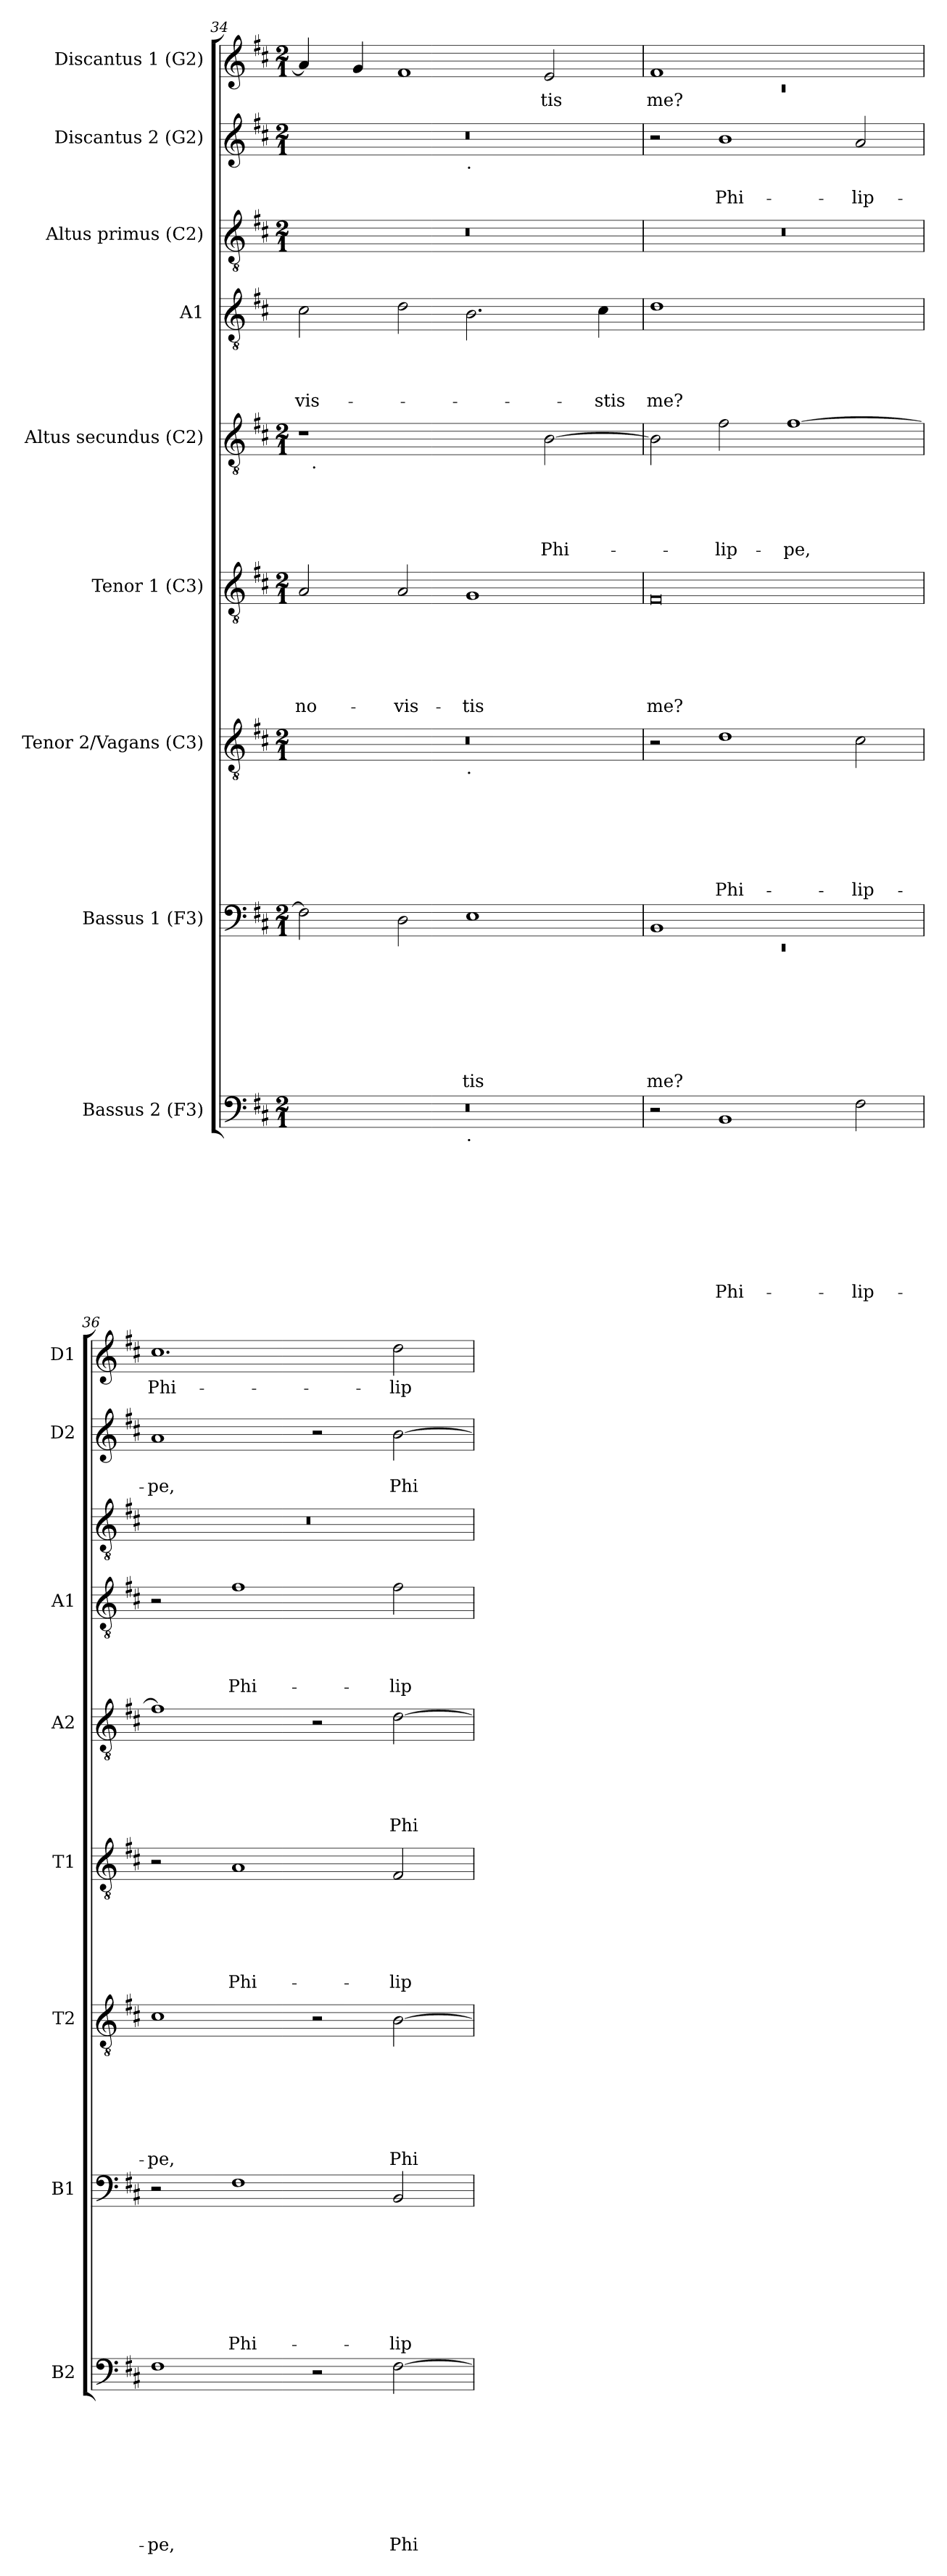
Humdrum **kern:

**kern	**text	**text	**text	**text	**text	**text	**text	**text	**text	**kern	**text	**text	**text	**text	**text	**text	**text	**text	**kern	**text	**text	**text	**text	**text	**text	**text	**kern	**text	**text	**text	**text	**text	**text	**kern	**text	**text	**text	**text	**text	**kern	**text	**text	**text	**text	**kern	**kern	**text	**text	**kern	**text
*part9	*part9	*part9	*part9	*part9	*part9	*part9	*part9	*part9	*part9	*part8	*part8	*part8	*part8	*part8	*part8	*part8	*part8	*part8	*part7	*part7	*part7	*part7	*part7	*part7	*part7	*part7	*part6	*part6	*part6	*part6	*part6	*part6	*part6	*part5	*part5	*part5	*part5	*part5	*part5	*part4	*part4	*part4	*part4	*part4	*part3	*part2	*part2	*part2	*part1	*part1
*staff9	*staff9	*staff9	*staff9	*staff9	*staff9	*staff9	*staff9	*staff9	*staff9	*staff8	*staff8	*staff8	*staff8	*staff8	*staff8	*staff8	*staff8	*staff8	*staff7	*staff7	*staff7	*staff7	*staff7	*staff7	*staff7	*staff7	*staff6	*staff6	*staff6	*staff6	*staff6	*staff6	*staff6	*staff5	*staff5	*staff5	*staff5	*staff5	*staff5	*staff4	*staff4	*staff4	*staff4	*staff4	*staff3	*staff2	*staff2	*staff2	*staff1	*staff1
*I"Bassus 2 (F3)	*	*	*	*	*	*	*	*	*	*I"Bassus 1 (F3)	*	*	*	*	*	*	*	*	*I"Tenor 2/Vagans (C3)	*	*	*	*	*	*	*	*I"Tenor 1 (C3)	*	*	*	*	*	*	*I"Altus secundus (C2)	*	*	*	*	*	*I"A1	*	*	*	*	*I"Altus primus (C2)	*I"Discantus 2 (G2)	*	*	*I"Discantus 1 (G2)	*
*I'B2	*	*	*	*	*	*	*	*	*	*I'B1	*	*	*	*	*	*	*	*	*I'T2	*	*	*	*	*	*	*	*I'T1	*	*	*	*	*	*	*I'A2	*	*	*	*	*	*I'A1	*	*	*	*	*	*I'D2	*	*	*I'D1	*
*clefF4	*	*	*	*	*	*	*	*	*	*clefF4	*	*	*	*	*	*	*	*	*clefGv2	*	*	*	*	*	*	*	*clefGv2	*	*	*	*	*	*	*clefGv2	*	*	*	*	*	*clefGv2	*	*	*	*	*clefGv2	*clefG2	*	*	*clefG2	*
*k[f#c#]	*	*	*	*	*	*	*	*	*	*k[f#c#]	*	*	*	*	*	*	*	*	*k[f#c#]	*	*	*	*	*	*	*	*k[f#c#]	*	*	*	*	*	*	*k[f#c#]	*	*	*	*	*	*k[f#c#]	*	*	*	*	*k[f#c#]	*k[f#c#]	*	*	*k[f#c#]	*
*D:	*	*	*	*	*	*	*	*	*	*D:	*	*	*	*	*	*	*	*	*D:	*	*	*	*	*	*	*	*D:	*	*	*	*	*	*	*D:	*	*	*	*	*	*D:	*	*	*	*	*D:	*D:	*	*	*D:	*
*M2/1	*	*	*	*	*	*	*	*	*	*M2/1	*	*	*	*	*	*	*	*	*M2/1	*	*	*	*	*	*	*	*M2/1	*	*	*	*	*	*	*M2/1	*	*	*	*	*	*	*	*	*	*	*M2/1	*M2/1	*	*	*M2/1	*
=34	=34	=34	=34	=34	=34	=34	=34	=34	=34	=34	=34	=34	=34	=34	=34	=34	=34	=34	=34	=34	=34	=34	=34	=34	=34	=34	=34	=34	=34	=34	=34	=34	=34	=34	=34	=34	=34	=34	=34	=34	=34	=34	=34	=34	=34	=34	=34	=34	=34	=34
!	!	!	!	!	!	!	!	!	!	!	!	!	!	!	!	!	!	!	!	!	!	!	!	!	!	!	!	!	!	!	!	!	!LO:LY:b	!	!	!	!	!	!	!	!	!	!	!LO:LY:b	!	!	!	!	!	!
*^	*	*	*	*	*	*	*	*	*	*	*	*	*	*	*	*	*	*	*^	*	*	*	*	*	*	*	*	*	*	*	*	*	*	*^	*	*	*	*	*	*	*	*	*	*	*	*^	*	*	*	*
0r	1ryy	.	.	.	.	.	.	.	.	.	2F#\]	.	.	.	.	.	.	.	.	0r	1ryy	.	.	.	.	.	.	.	2A/	.	.	.	.	.	-no-	1r	32ryy	.	.	.	.	.	2c#\	.	.	.	-vis-	0r	0r	1ryy	.	.	4a/]	.
!	!	!	!	!	!	!	!	!	!	!	!	!	!	!	!	!	!	!	!	!	!	!	!	!	!	!	!	!	!	!	!	!	!	!	!	!	!LO:TX:b:t=.	!	!	!	!	!	!	!	!	!	!	!	!	!	!	!	!	!
.	.	.	.	.	.	.	.	.	.	.	.	.	.	.	.	.	.	.	.	.	.	.	.	.	.	.	.	.	.	.	.	.	.	.	.	.	1ryy	.	.	.	.	.	.	.	.	.	.	.	.	.	.	.	.	.
.	.	.	.	.	.	.	.	.	.	.	.	.	.	.	.	.	.	.	.	.	.	.	.	.	.	.	.	.	.	.	.	.	.	.	.	.	.	.	.	.	.	.	.	.	.	.	.	.	.	.	.	.	4g/	.
!	!	!	!	!	!	!	!	!	!	!	!	!	!	!	!	!	!	!	!	!	!	!	!	!	!	!	!	!	!	!	!	!	!	!	!LO:LY:b	!	!	!	!	!	!	!	!	!	!	!	!	!	!	!	!	!	!	!
.	.	.	.	.	.	.	.	.	.	.	2D\	.	.	.	.	.	.	.	.	.	.	.	.	.	.	.	.	.	2A/	.	.	.	.	.	-vis-	.	.	.	.	.	.	.	2d\	.	.	.	.	.	.	.	.	.	1f#	.
!	!	!	!	!	!	!	!	!	!	!	!	!	!	!	!	!	!	!	!	!	!	!	!	!	!	!	!	!	!	!	!	!	!	!	!	!	!	!	!	!	!	!	!	!	!	!	!	!	!	!LO:TX:b:t=.	!	!	!	!
!	!	!	!	!	!	!	!	!	!	!	!	!	!	!	!	!	!	!	!	!	!LO:TX:b:t=.	!	!	!	!	!	!	!	!	!	!	!	!	!	!	!	!	!	!	!	!	!	!	!	!	!	!	!	!	!	!	!	!	!
!	!LO:TX:b:t=.	!	!	!	!	!	!	!	!	!	!	!	!	!	!	!	!	!	!	!	!	!	!	!	!	!	!	!	!	!	!	!	!	!	!	!	!	!	!	!	!	!	!	!	!	!	!	!	!	!	!	!	!	!
!	!	!	!	!	!	!	!	!	!	!	!	!	!	!	!	!	!	!	!LO:LY:b	!	!	!	!	!	!	!	!	!	!	!	!	!	!	!	!LO:LY:b	!	!	!	!	!	!	!	!	!	!	!	!	!	!	!	!	!	!	!
.	1ryy	.	.	.	.	.	.	.	.	.	1E	.	.	.	.	.	.	.	-tis	.	1ryy	.	.	.	.	.	.	.	1G	.	.	.	.	.	-tis	2ryy	.	.	.	.	.	.	2.B\	.	.	.	.	.	.	1ryy	.	.	.	.
.	.	.	.	.	.	.	.	.	.	.	.	.	.	.	.	.	.	.	.	.	.	.	.	.	.	.	.	.	.	.	.	.	.	.	.	.	2ryy	.	.	.	.	.	.	.	.	.	.	.	.	.	.	.	.	.
!	!	!	!	!	!	!	!	!	!	!	!	!	!	!	!	!	!	!	!	!	!	!	!	!	!	!	!	!	!	!	!	!	!	!	!	!	!	!	!	!	!	!LO:LY:b	!	!	!	!	!	!	!	!	!	!	!	!LO:LY:b
.	.	.	.	.	.	.	.	.	.	.	.	.	.	.	.	.	.	.	.	.	.	.	.	.	.	.	.	.	.	.	.	.	.	.	.	[>2B\	.	.	.	.	.	Phi-	.	.	.	.	.	.	.	.	.	.	2e/	-tis
.	.	.	.	.	.	.	.	.	.	.	.	.	.	.	.	.	.	.	.	.	.	.	.	.	.	.	.	.	.	.	.	.	.	.	.	.	4...ryy	.	.	.	.	.	.	.	.	.	.	.	.	.	.	.	.	.
!	!	!	!	!	!	!	!	!	!	!	!	!	!	!	!	!	!	!	!	!	!	!	!	!	!	!	!	!	!	!	!	!	!	!	!	!	!	!	!	!	!	!	!	!	!	!	!LO:LY:b	!	!	!	!	!	!	!
.	.	.	.	.	.	.	.	.	.	.	.	.	.	.	.	.	.	.	.	.	.	.	.	.	.	.	.	.	.	.	.	.	.	.	.	.	.	.	.	.	.	.	4c#\	.	.	.	-stis	.	.	.	.	.	.	.
=35	=35	=35	=35	=35	=35	=35	=35	=35	=35	=35	=35	=35	=35	=35	=35	=35	=35	=35	=35	=35	=35	=35	=35	=35	=35	=35	=35	=35	=35	=35	=35	=35	=35	=35	=35	=35	=35	=35	=35	=35	=35	=35	=35	=35	=35	=35	=35	=35	=35	=35	=35	=35	=35	=35
*	*	*	*	*	*	*	*	*	*	*	*^	*	*	*	*	*	*	*	*	*	*	*	*	*	*	*	*	*	*	*	*	*	*	*	*	*	*	*	*	*	*	*	*^	*	*	*	*	*	*	*	*	*	*^	*
!	!	!	!	!	!	!	!	!	!	!	!	!LO:N:vis=1	!	!	!	!	!	!	!	!LO:LY:b	!	!	!	!	!	!	!	!	!	!	!	!	!	!	!	!LO:LY:b	!	!	!	!	!	!	!	!	!LO:N:vis=1	!	!	!	!LO:LY:b	!	!	!	!	!	!	!LO:N:vis=1	!LO:LY:b
*v	*v	*	*	*	*	*	*	*	*	*	*	*	*	*	*	*	*	*	*	*	*v	*v	*	*	*	*	*	*	*	*	*	*	*	*	*	*	*v	*v	*	*	*	*	*	*	*	*	*	*	*	*	*v	*v	*	*	*	*	*
2r	.	.	.	.	.	.	.	.	.	1BB	0rEE	.	.	.	.	.	.	.	me?	2r	.	.	.	.	.	.	.	0F#	.	.	.	.	.	me?	2B\]	.	.	.	.	.	1d	0rC	.	.	.	me?	0r	2r	.	.	1f#	0rc	me?
!	!	!	!	!	!	!	!	!	!LO:LY:b	!	!	!	!	!	!	!	!	!	!	!	!	!	!	!	!	!	!LO:LY:b	!	!	!	!	!	!	!	!	!	!	!	!	!LO:LY:b	!	!	!	!	!	!	!	!	!	!LO:LY:b	!	!	!
1BB	.	.	.	.	.	.	.	.	Phi-	.	.	.	.	.	.	.	.	.	.	1d	.	.	.	.	.	.	Phi-	.	.	.	.	.	.	.	2f#\	.	.	.	.	-lip-	.	.	.	.	.	.	.	1b	.	Phi-	.	.	.
!	!	!	!	!	!	!	!	!	!	!	!	!	!	!	!	!	!	!	!	!	!	!	!	!	!	!	!	!	!	!	!	!	!	!	!	!	!	!	!	!LO:LY:b	!	!	!	!	!	!	!	!	!	!	!	!	!
.	.	.	.	.	.	.	.	.	.	1ryy	.	.	.	.	.	.	.	.	.	.	.	.	.	.	.	.	.	.	.	.	.	.	.	.	[>1f#	.	.	.	.	-pe,	1ryy	.	.	.	.	.	.	.	.	.	1ryy	.	.
!	!	!	!	!	!	!	!	!	!LO:LY:b	!	!	!	!	!	!	!	!	!	!	!	!	!	!	!	!	!	!LO:LY:b	!	!	!	!	!	!	!	!	!	!	!	!	!	!	!	!	!	!	!	!	!	!	!LO:LY:b	!	!	!
2F#\	.	.	.	.	.	.	.	.	-lip-	.	.	.	.	.	.	.	.	.	.	2c#\	.	.	.	.	.	.	-lip-	.	.	.	.	.	.	.	.	.	.	.	.	.	.	.	.	.	.	.	.	2a/	.	-lip-	.	.	.
*	*	*	*	*	*	*	*	*	*	*v	*v	*	*	*	*	*	*	*	*	*	*	*	*	*	*	*	*	*	*	*	*	*	*	*	*	*	*	*	*	*	*v	*v	*	*	*	*	*	*	*	*	*v	*v	*
=36	=36	=36	=36	=36	=36	=36	=36	=36	=36	=36	=36	=36	=36	=36	=36	=36	=36	=36	=36	=36	=36	=36	=36	=36	=36	=36	=36	=36	=36	=36	=36	=36	=36	=36	=36	=36	=36	=36	=36	=36	=36	=36	=36	=36	=36	=36	=36	=36	=36	=36
!	!	!	!	!	!	!	!	!	!LO:LY:b	!	!	!	!	!	!	!	!	!	!	!	!	!	!	!	!	!LO:LY:b	!	!	!	!	!	!	!	!	!	!	!	!	!	!	!	!	!	!	!	!	!	!LO:LY:b	!	!LO:LY:b
1F#	.	.	.	.	.	.	.	.	-pe,	2r	.	.	.	.	.	.	.	.	1c#	.	.	.	.	.	.	-pe,	2r	.	.	.	.	.	.	1f#]	.	.	.	.	.	2r	.	.	.	.	0r	1a	.	-pe,	1.cc#	Phi-
!	!	!	!	!	!	!	!	!	!	!	!	!	!	!	!	!	!	!LO:LY:b	!	!	!	!	!	!	!	!	!	!	!	!	!	!	!LO:LY:b	!	!	!	!	!	!	!	!	!	!	!LO:LY:b	!	!	!	!	!	!
.	.	.	.	.	.	.	.	.	.	1F#	.	.	.	.	.	.	.	Phi-	.	.	.	.	.	.	.	.	1A	.	.	.	.	.	Phi-	.	.	.	.	.	.	1f#	.	.	.	Phi-	.	.	.	.	.	.
2r	.	.	.	.	.	.	.	.	.	.	.	.	.	.	.	.	.	.	2r	.	.	.	.	.	.	.	.	.	.	.	.	.	.	2r	.	.	.	.	.	.	.	.	.	.	.	2r	.	.	.	.
!	!	!	!	!	!	!	!	!	!LO:LY:b	!	!	!	!	!	!	!	!	!LO:LY:b	!	!	!	!	!	!	!	!LO:LY:b	!	!	!	!	!	!	!LO:LY:b	!	!	!	!	!	!LO:LY:b	!	!	!	!	!LO:LY:b	!	!	!	!LO:LY:b	!	!LO:LY:b
[>2F#\	.	.	.	.	.	.	.	.	Phi-	2BB/	.	.	.	.	.	.	.	-lip-	[>2B\	.	.	.	.	.	.	Phi-	2F#/	.	.	.	.	.	-lip-	[>2d\	.	.	.	.	Phi-	2f#\	.	.	.	-lip-	.	[>2b\	.	Phi-	2dd\	-lip-
=	=	=	=	=	=	=	=	=	=	=	=	=	=	=	=	=	=	=	=	=	=	=	=	=	=	=	=	=	=	=	=	=	=	=	=	=	=	=	=	=	=	=	=	=	=	=	=	=	=	=
*-	*-	*-	*-	*-	*-	*-	*-	*-	*-	*-	*-	*-	*-	*-	*-	*-	*-	*-	*-	*-	*-	*-	*-	*-	*-	*-	*-	*-	*-	*-	*-	*-	*-	*-	*-	*-	*-	*-	*-	*-	*-	*-	*-	*-	*-	*-	*-	*-	*-	*-
